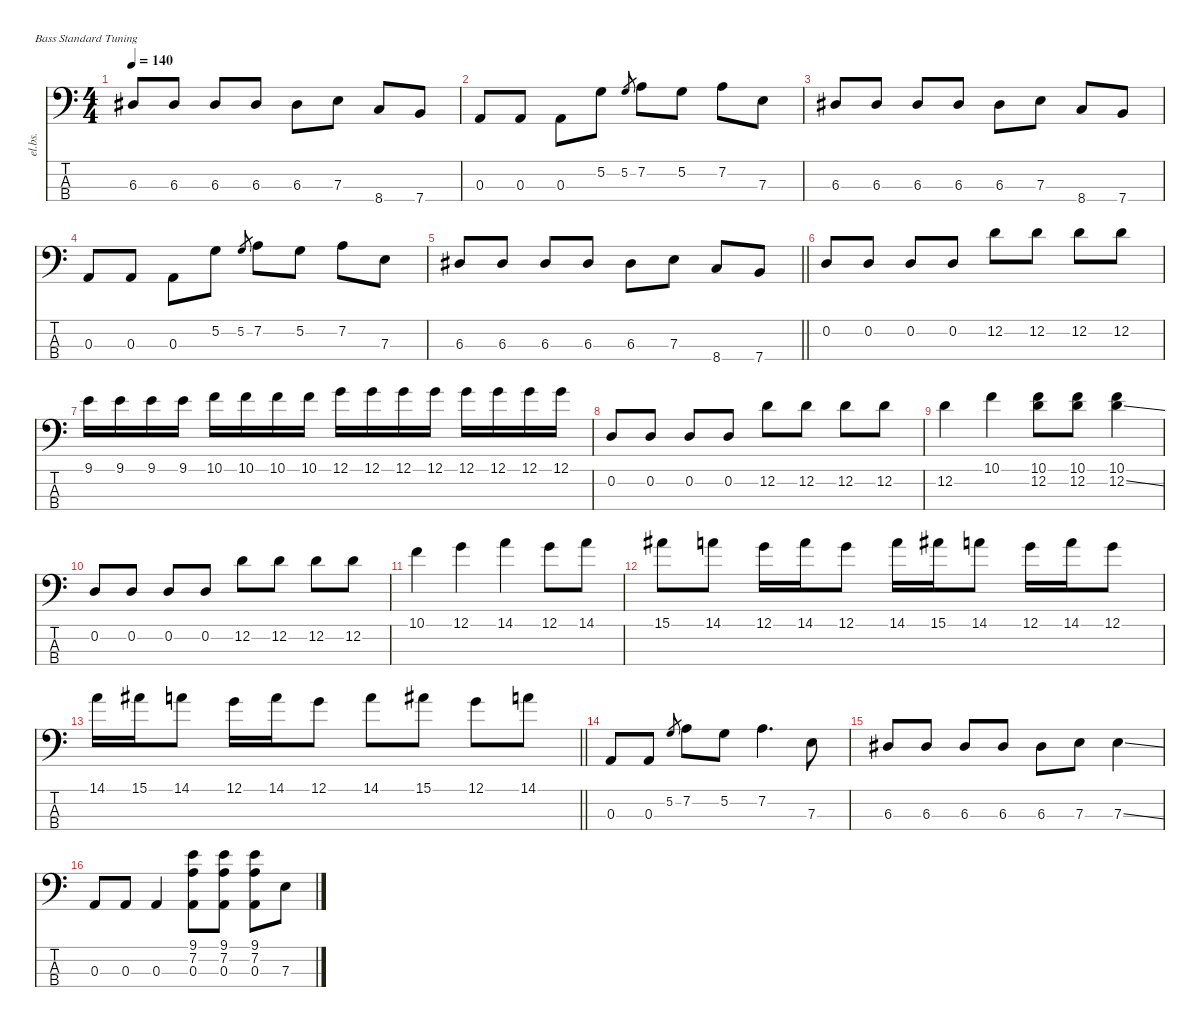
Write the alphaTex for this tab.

\defaultSystemsLayout 4
\hideDynamics
\bracketExtendMode nobrackets
\otherSystemsTrackNameOrientation horizontal
\track ("Bassgtr." "el.bs.") {defaultSystemsLayout 8 instrument electricbasspick}
\staff {score tabs}
\tuning (G2 D2 A1 E1)
\ts (4 4)
\tempo 140
\clef f4
\ks c
6.3{acc #}.8{dy f beam Up} 6.3{acc #}.8{beam Up} 6.3{acc #}.8{beam Up} 6.3{acc #}.8{beam Up} 6.3{acc #}.8{beam Down} 7.3.8{beam Down} 8.4.8{beam Up} 7.4.8{beam Up} |
0.3.8{beam Up} 0.3.8{beam Up} 0.3.8{beam Down} 5.2.8{beam Down} 5.2.8{gr dy mf beam Up} 7.2.8{dy f beam Down} 5.2.8{beam Down} 7.2.8{beam Down} 7.3.8{beam Down} |
6.3{acc #}.8{beam Up} 6.3{acc #}.8{beam Up} 6.3{acc #}.8{beam Up} 6.3{acc #}.8{beam Up} 6.3{acc #}.8{beam Down} 7.3.8{beam Down} 8.4.8{beam Up} 7.4.8{beam Up} |
0.3.8{beam Up} 0.3.8{beam Up} 0.3.8{beam Down} 5.2.8{beam Down} 5.2.8{gr dy mf beam Up} 7.2.8{dy f beam Down} 5.2.8{beam Down} 7.2.8{beam Down} 7.3.8{beam Down} |
\barLineRight lightlight
6.3{acc #}.8{beam Up} 6.3{acc #}.8{beam Up} 6.3{acc #}.8{beam Up} 6.3{acc #}.8{beam Up} 6.3{acc #}.8{beam Down} 7.3.8{beam Down} 8.4.8{beam Up} 7.4.8{beam Up} |
0.2.8{beam Up} 0.2.8{beam Up} 0.2.8{beam Up} 0.2.8{beam Up} 12.2.8{beam Down} 12.2.8{beam Down} 12.2.8{beam Down} 12.2.8{beam Down} |
9.1.16{beam Down} 9.1.16{beam Down} 9.1.16{beam Down} 9.1.16{beam Down} 10.1.16{beam Down} 10.1.16{beam Down} 10.1.16{beam Down} 10.1.16{beam Down} 12.1.16{beam Down} 12.1.16{beam Down} 12.1.16{beam Down} 12.1.16{beam Down} 12.1.16{beam Down} 12.1.16{beam Down} 12.1.16{beam Down} 12.1.16{beam Down} |
0.2.8{beam Up} 0.2.8{beam Up} 0.2.8{beam Up} 0.2.8{beam Up} 12.2.8{beam Down} 12.2.8{beam Down} 12.2.8{beam Down} 12.2.8{beam Down} |
12.2.4{beam Down} 10.1.4{beam Down} (10.1 12.2).8{beam Down} (10.1 12.2).8{beam Down} (10.1 12.2{ss}).4{beam Down} |
0.2.8{beam Up} 0.2.8{beam Up} 0.2.8{beam Up} 0.2.8{beam Up} 12.2.8{beam Down} 12.2.8{beam Down} 12.2.8{beam Down} 12.2.8{beam Down} |
10.1.4{beam Down} 12.1.4{beam Down} 14.1.4{beam Down} 12.1.8{beam Down} 14.1.8{beam Down} |
15.1{acc #}.8{beam Down} 14.1.8{beam Down} 12.1.16{beam Down} 14.1.16{beam Down} 12.1.8{beam Down} 14.1.16{beam Down} 15.1{acc #}.16{beam Down} 14.1.8{beam Down} 12.1.16{beam Down} 14.1.16{beam Down} 12.1.8{beam Down} |
\barLineRight lightlight
14.1.16{beam Down} 15.1{acc #}.16{beam Down} 14.1.8{beam Down} 12.1.16{beam Down} 14.1.16{beam Down} 12.1.8{beam Down} 14.1.8{beam Down} 15.1{acc #}.8{beam Down} 12.1.8{beam Down} 14.1.8{beam Down} |
0.3.8{beam Up} 0.3.8{beam Up} 5.2.8{gr dy mf beam Up} 7.2.8{dy f beam Down} 5.2.8{beam Down} 7.2.4{d beam Down} 7.3.8{beam Down} |
6.3{acc #}.8{beam Up} 6.3{acc #}.8{beam Up} 6.3{acc #}.8{beam Up} 6.3{acc #}.8{beam Up} 6.3{acc #}.8{beam Down} 7.3.8{beam Down} 7.3{ss}.4{beam Down} |
0.3.8{beam Up} 0.3.8{beam Up} 0.3.4{beam Up} (9.1 7.2 0.3).8{beam Down} (9.1 7.2 0.3).8{beam Down} (9.1 7.2 0.3).8{beam Down} 7.3.8{beam Down}
